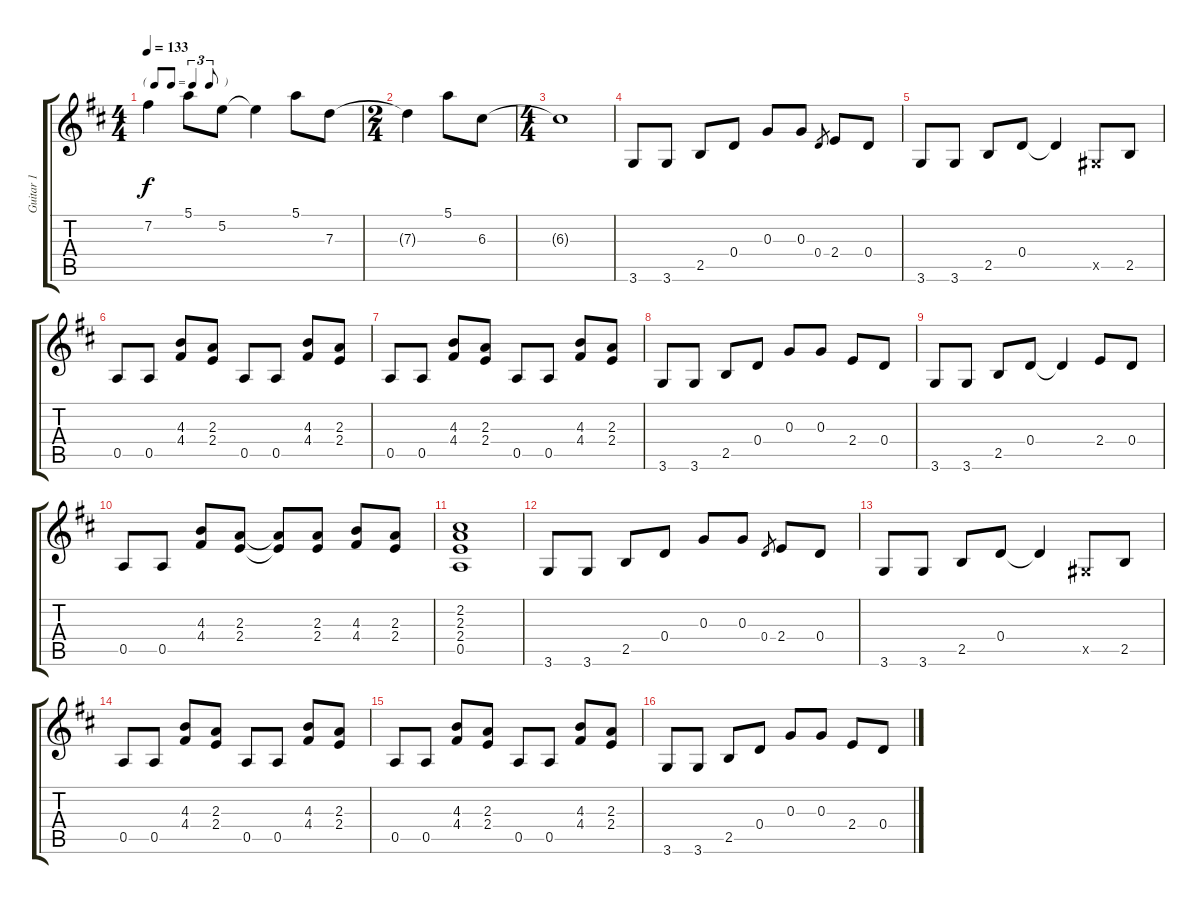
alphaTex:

\track ("Guitar 1" "Guitar 1") {solo instrument electricguitarclean}
\staff {score tabs}
\tuning (E4 B3 G3 D3 A2 E2) {hide}
\ts (4 4)
\tf triplet8th
\tempo 133
\clef g2
\ks d
7.2{t}.4{dy f} 5.1.8 5.2.8 5.2{t}.4 5.1.8 7.3.8 |
\ts (2 4)
7.3{t}.4 5.1.8 6.3.8 |
\ts (4 4)
6.3{t}.1 |
3.6.8 3.6.8 2.5.8 0.4.8 0.3.8 0.3.8 0.4.8{gr} 2.4.8 0.4.8 |
3.6.8 3.6.8 2.5.8 0.4.8 0.4{t}.4 -1.5{x}.8 2.5.8 |
0.5.8 0.5.8 (4.3 4.4).8 (2.3 2.4).8 0.5.8 0.5.8 (4.3 4.4).8 (2.3 2.4).8 |
0.5.8 0.5.8 (4.3 4.4).8 (2.3 2.4).8 0.5.8 0.5.8 (4.3 4.4).8 (2.3 2.4).8 |
3.6.8 3.6.8 2.5.8 0.4.8 0.3.8 0.3.8 2.4.8 0.4.8 |
3.6.8 3.6.8 2.5.8 0.4.8 0.4{t}.4 2.4.8 0.4.8 |
0.5.8 0.5.8 (4.3 4.4).8 (2.3 2.4).8 (2.3{t} 2.4{t}).8 (2.3 2.4).8 (4.3 4.4).8 (2.3 2.4).8 |
(2.2 2.3 2.4 0.5).1 |
3.6.8 3.6.8 2.5.8 0.4.8 0.3.8 0.3.8 0.4.8{gr} 2.4.8 0.4.8 |
3.6.8 3.6.8 2.5.8 0.4.8 0.4{t}.4 -1.5{x}.8 2.5.8 |
0.5.8 0.5.8 (4.3 4.4).8 (2.3 2.4).8 0.5.8 0.5.8 (4.3 4.4).8 (2.3 2.4).8 |
0.5.8 0.5.8 (4.3 4.4).8 (2.3 2.4).8 0.5.8 0.5.8 (4.3 4.4).8 (2.3 2.4).8 |
3.6.8 3.6.8 2.5.8 0.4.8 0.3.8 0.3.8 2.4.8 0.4.8
